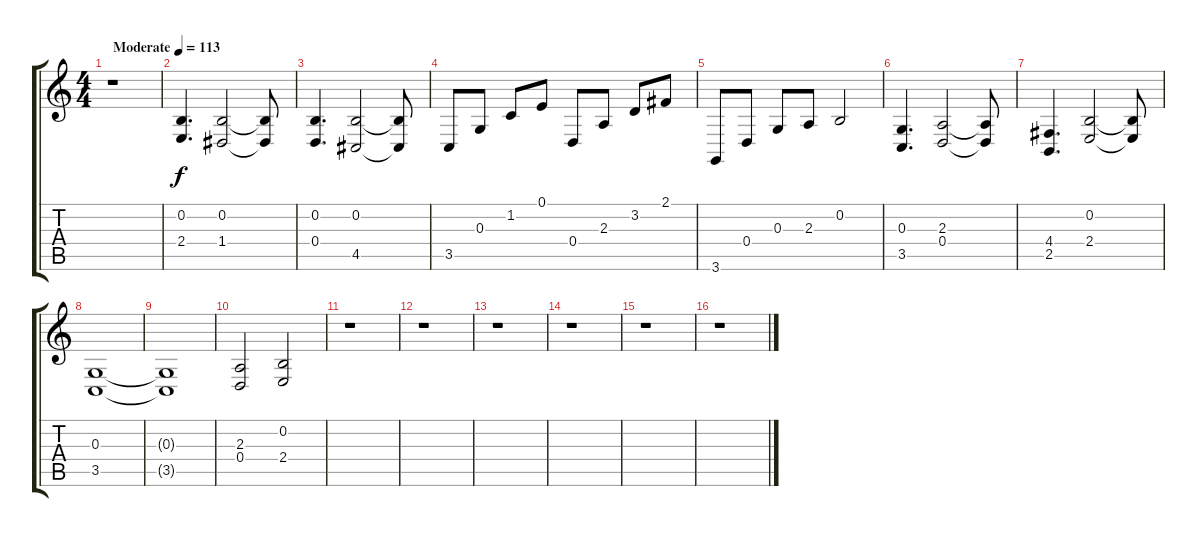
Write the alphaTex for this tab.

\track "" {instrument acousticgrandpiano}
\staff {score tabs}
\tuning (E4 B3 G3 D3 A2 E2) {hide}
\ts (4 4)
\tempo (113 "Moderate")
\clef g2
\ks c
r.1{dy f instrument acousticgrandpiano} |
(0.2 2.4).4{d} (0.2 1.4).2 (0.2{t} 1.4{t}).8 |
(0.2 0.4).4{d} (0.2 4.5).2 (0.2{t} 4.5{t}).8 |
3.5.8 0.3.8 1.2.8 0.1.8 0.4.8 2.3.8 3.2.8 2.1.8 |
3.6.8 0.4.8{txt ""} 0.3.8 2.3.8 0.2.2 |
(0.3 3.5).4{d} (2.3 0.4).2 (2.3{t} 0.4{t}).8 |
(4.4 2.5).4{d} (0.2 2.4).2 (0.2{t} 2.4{t}).8 |
(0.3 3.5).1 |
(0.3{t} 3.5{t}).1 |
(2.3 0.4).2 (0.2 2.4).2 |
r.1 |
r.1 |
r.1 |
r.1 |
r.1 |
r.1
